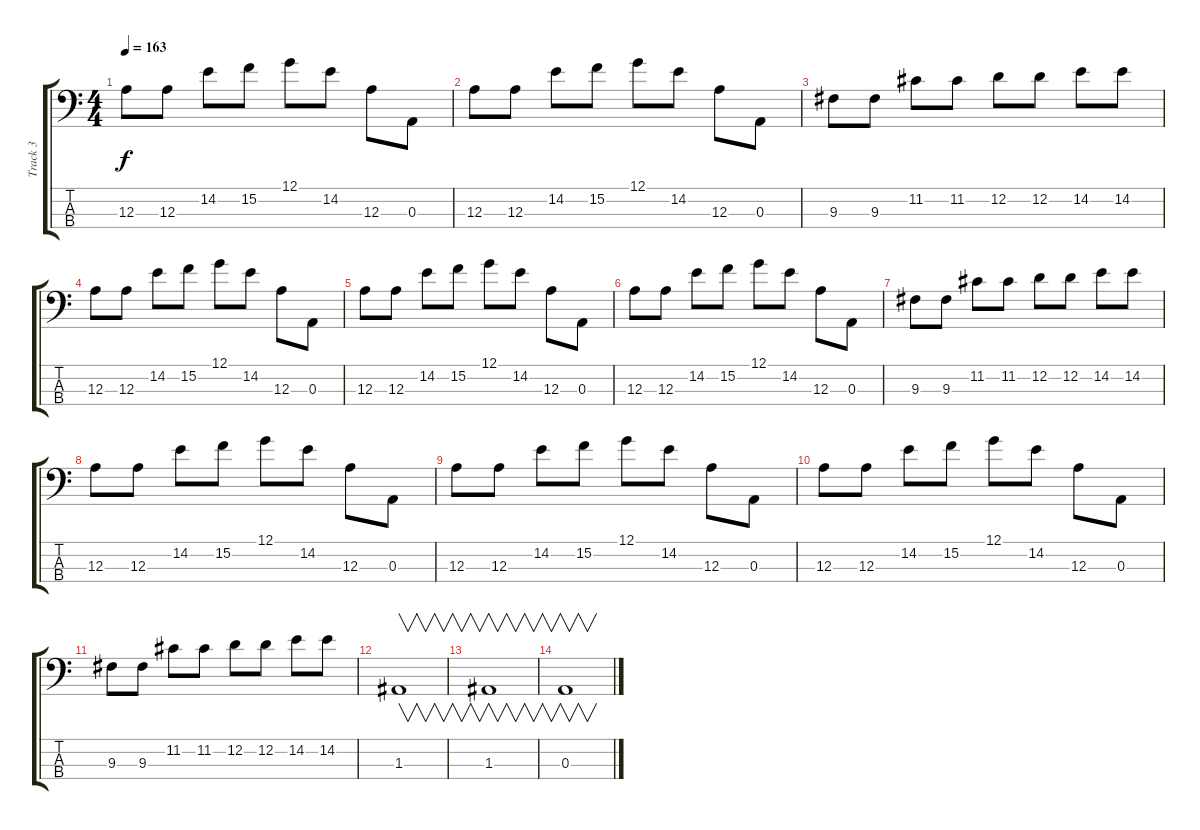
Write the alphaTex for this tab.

\track ("Track 3" "Track 3") {instrument electricbassfinger}
\staff {score tabs}
\tuning (G2 D2 A1 E1) {hide}
\ts (4 4)
\tempo 163
\clef f4
\ks c
12.3.8{dy f} 12.3.8 14.2.8 15.2.8 12.1.8 14.2.8 12.3.8 0.3.8 |
12.3.8 12.3.8 14.2.8 15.2.8 12.1.8 14.2.8 12.3.8 0.3.8 |
9.3.8 9.3.8 11.2.8 11.2.8 12.2.8 12.2.8 14.2.8 14.2.8 |
12.3.8 12.3.8 14.2.8 15.2.8 12.1.8 14.2.8 12.3.8 0.3.8 |
12.3.8 12.3.8 14.2.8 15.2.8 12.1.8 14.2.8 12.3.8 0.3.8 |
12.3.8 12.3.8 14.2.8 15.2.8 12.1.8 14.2.8 12.3.8 0.3.8 |
9.3.8 9.3.8 11.2.8 11.2.8 12.2.8 12.2.8 14.2.8 14.2.8 |
12.3.8 12.3.8 14.2.8 15.2.8 12.1.8 14.2.8 12.3.8 0.3.8 |
12.3.8 12.3.8 14.2.8 15.2.8 12.1.8 14.2.8 12.3.8 0.3.8 |
12.3.8 12.3.8 14.2.8 15.2.8 12.1.8 14.2.8 12.3.8 0.3.8 |
9.3.8 9.3.8 11.2.8 11.2.8 12.2.8 12.2.8 14.2.8 14.2.8 |
1.3.1{v} |
1.3.1{v} |
0.3.1{v}
